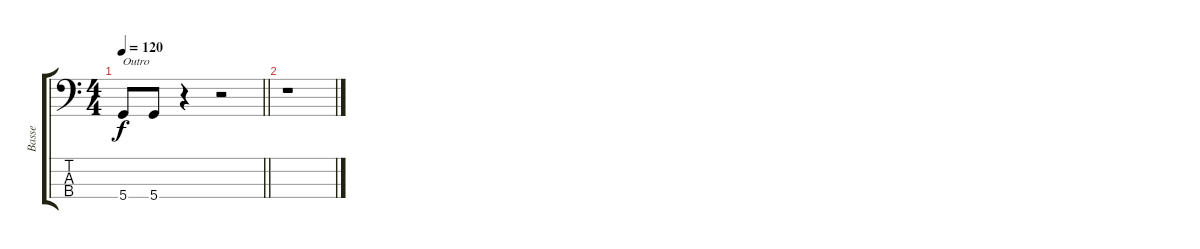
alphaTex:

\track ("Basse" "Basse") {instrument electricbassfinger}
\staff {score tabs}
\tuning (G2 D2 A1 D1) {hide}
\ts (4 4)
\tempo 120
\clef f4
\barLineRight lightlight
\ks c
5.4.8{txt "Outro" dy f} 5.4.8 r.4 r.2 |
r.1
